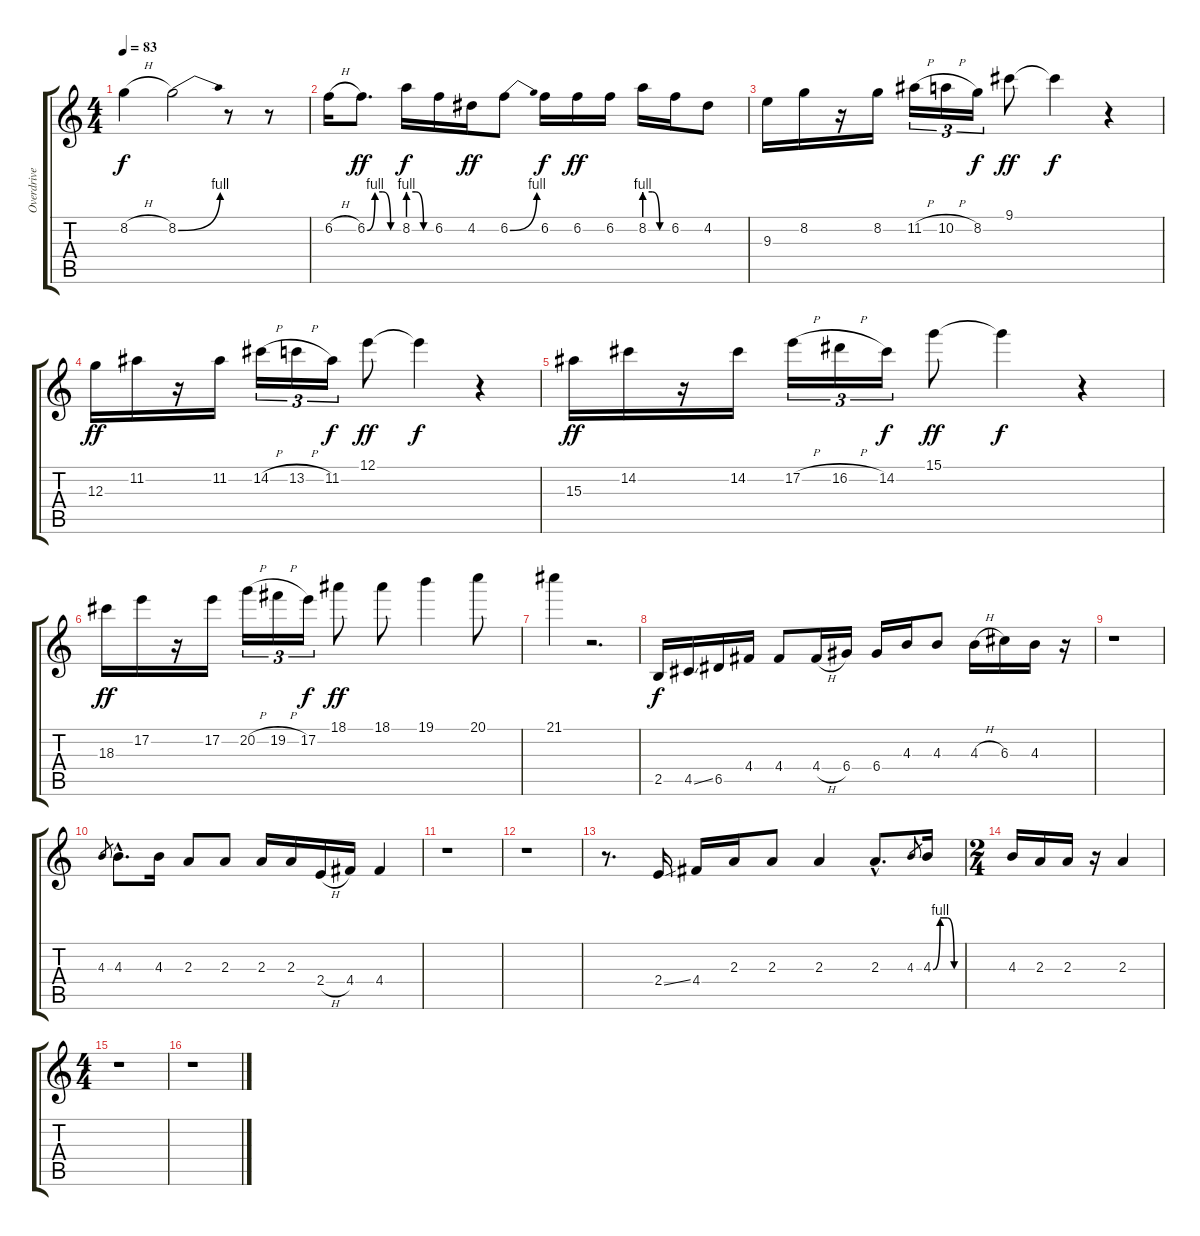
\track ("Overdrive Gtr" "Overdrive ") {instrument overdrivenguitar}
\staff {score tabs}
\tuning (E4 B3 G3 D3 A2 E2) {hide}
\ts (4 4)
\tempo 83
\clef g2
\ks c
8.2{h}.4{dy f} 8.2{be (bend 0 0 60 4)}.2 r.8 r.8 |
6.2{h}.16 6.2{be (custom 0 0 15 4 30 4 45 0 60 0)}.8{d dy ff} 8.2{be (custom 0 4 20 4 40 0 60 0)}.16{dy f} 6.2.16 4.2.16{dy ff} 6.2{be (bend 0 0 60 4)}.8 6.2.16{dy f} 6.2.16{dy ff} 6.2.16 8.2{be (custom 0 4 20 4 40 0 60 0)}.16 6.2.16 4.2.8 |
9.3.16 8.2.16 r.16 8.2.16 11.2{h}.16{tu (3 2)} 10.2{h}.16{tu (3 2)} 8.2.16{tu (3 2) dy f} 9.1.8{dy ff} 9.1{t}.4{dy f} r.4 |
12.3.16{dy ff} 11.2.16 r.16 11.2.16 14.2{h}.16{tu (3 2)} 13.2{h}.16{tu (3 2)} 11.2.16{tu (3 2) dy f} 12.1.8{dy ff} 12.1{t}.4{dy f} r.4 |
15.3.16{dy ff} 14.2.16 r.16 14.2.16 17.2{h}.16{tu (3 2)} 16.2{h}.16{tu (3 2)} 14.2.16{tu (3 2) dy f} 15.1.8{dy ff} 15.1{t}.4{dy f} r.4 |
18.3.16{dy ff} 17.2.16 r.16 17.2.16 20.2{h}.16{tu (3 2)} 19.2{h}.16{tu (3 2)} 17.2.16{tu (3 2) dy f} 18.1.8{dy ff} 18.1.8 19.1.4 20.1.8 |
21.1.4 r.2{d} |
2.5.16{dy f} 4.5{ss}.16 6.5.16 4.4.16 4.4.8 4.4{h}.16 6.4.16 6.4.16 4.3.16 4.3.8 4.3{h}.16 6.3.16 4.3.16 r.16 |
r.1 |
4.3.8{gr} 4.3{hac}.8{d} 4.3.16 2.3.8 2.3.8 2.3.16 2.3.16 2.4{h}.16 4.4.16 4.4.4 |
r.1 |
r.1 |
r.8{d} 2.4{ss}.16 4.4.16 2.3.16 2.3.8 2.3.4 2.3{hac}.8{d} 4.3.8{gr} 4.3{be (custom 0 0 15 4 30 4 45 0 60 0)}.16 |
\ts (2 4)
4.3.16 2.3.16 2.3.16 r.16 2.3.4 |
\ts (4 4)
r.1 |
r.1
